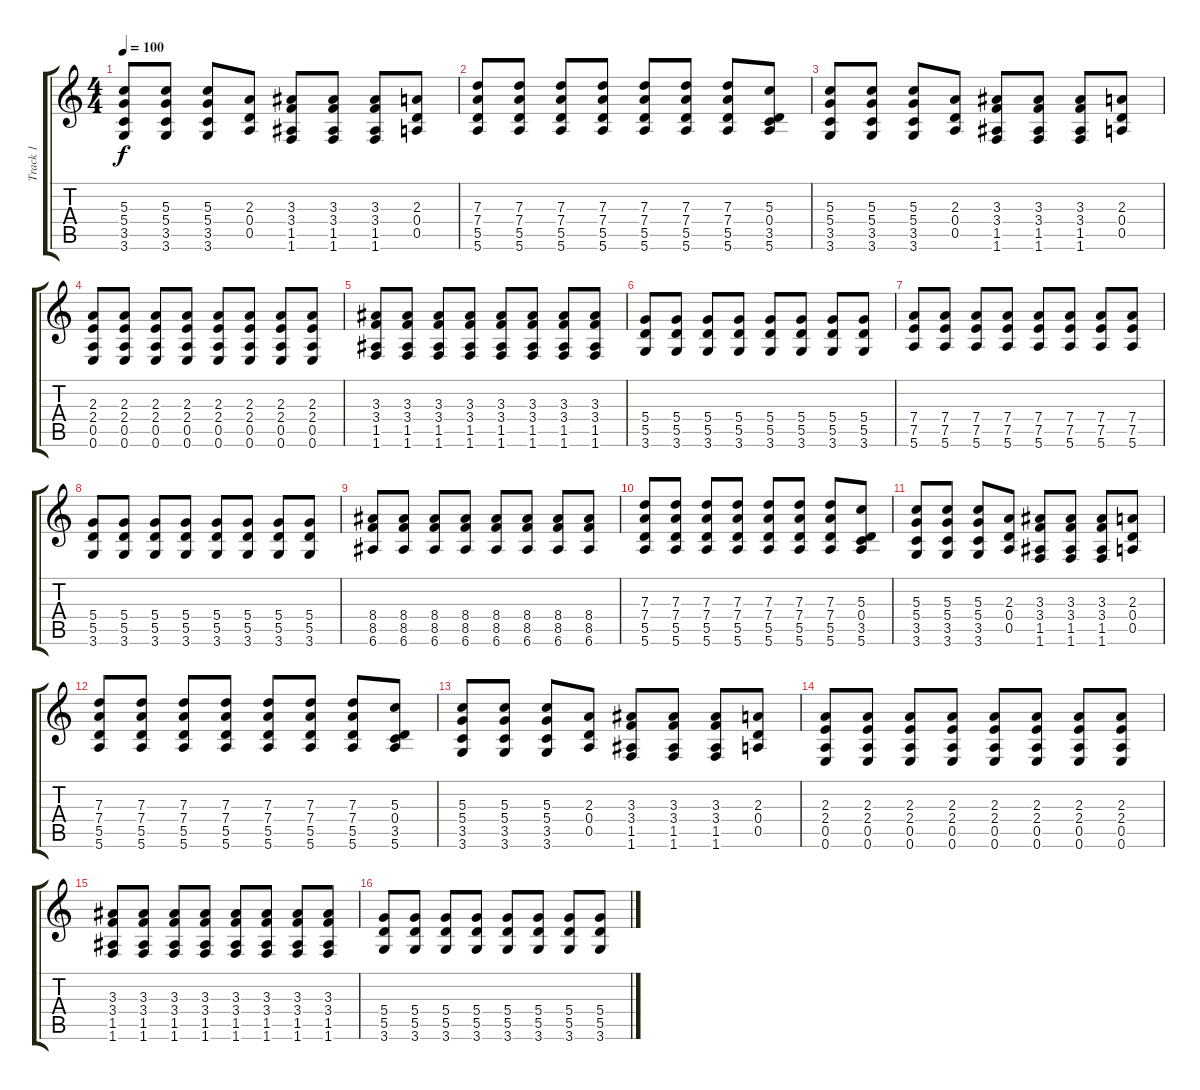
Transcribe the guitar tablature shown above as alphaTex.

\track ("Track 1" "Track 1") {instrument acousticguitarsteel}
\staff {score tabs}
\tuning (E4 B3 G3 D3 A2 E2) {hide}
\ts (4 4)
\tempo 100
\clef g2
\ks c
(5.3 5.4 3.5 3.6).8{dy f} (5.3 5.4 3.5 3.6).8 (5.3 5.4 3.5 3.6).8 (2.3 0.4 0.5).8 (3.3 3.4 1.5 1.6).8 (3.3 3.4 1.5 1.6).8 (3.3 3.4 1.5 1.6).8 (2.3 0.4 0.5).8 |
(7.3 7.4 5.5 5.6).8 (7.3 7.4 5.5 5.6).8 (7.3 7.4 5.5 5.6).8 (7.3 7.4 5.5 5.6).8 (7.3 7.4 5.5 5.6).8 (7.3 7.4 5.5 5.6).8 (7.3 7.4 5.5 5.6).8 (5.3 0.4 3.5 5.6).8 |
(5.3 5.4 3.5 3.6).8 (5.3 5.4 3.5 3.6).8 (5.3 5.4 3.5 3.6).8 (2.3 0.4 0.5).8 (3.3 3.4 1.5 1.6).8 (3.3 3.4 1.5 1.6).8 (3.3 3.4 1.5 1.6).8 (2.3 0.4 0.5).8 |
(2.3 2.4 0.5 0.6).8 (2.3 2.4 0.5 0.6).8 (2.3 2.4 0.5 0.6).8 (2.3 2.4 0.5 0.6).8 (2.3 2.4 0.5 0.6).8 (2.3 2.4 0.5 0.6).8 (2.3 2.4 0.5 0.6).8 (2.3 2.4 0.5 0.6).8 |
(3.3 3.4 1.5 1.6).8 (3.3 3.4 1.5 1.6).8 (3.3 3.4 1.5 1.6).8 (3.3 3.4 1.5 1.6).8 (3.3 3.4 1.5 1.6).8 (3.3 3.4 1.5 1.6).8 (3.3 3.4 1.5 1.6).8 (3.3 3.4 1.5 1.6).8 |
(5.4 5.5 3.6).8 (5.4 5.5 3.6).8 (5.4 5.5 3.6).8 (5.4 5.5 3.6).8 (5.4 5.5 3.6).8 (5.4 5.5 3.6).8 (5.4 5.5 3.6).8 (5.4 5.5 3.6).8 |
(7.4 7.5 5.6).8 (7.4 7.5 5.6).8 (7.4 7.5 5.6).8 (7.4 7.5 5.6).8 (7.4 7.5 5.6).8 (7.4 7.5 5.6).8 (7.4 7.5 5.6).8 (7.4 7.5 5.6).8 |
(5.4 5.5 3.6).8 (5.4 5.5 3.6).8 (5.4 5.5 3.6).8 (5.4 5.5 3.6).8 (5.4 5.5 3.6).8 (5.4 5.5 3.6).8 (5.4 5.5 3.6).8 (5.4 5.5 3.6).8 |
(8.4 8.5 6.6).8 (8.4 8.5 6.6).8 (8.4 8.5 6.6).8 (8.4 8.5 6.6).8 (8.4 8.5 6.6).8 (8.4 8.5 6.6).8 (8.4 8.5 6.6).8 (8.4 8.5 6.6).8 |
(7.3 7.4 5.5 5.6).8 (7.3 7.4 5.5 5.6).8 (7.3 7.4 5.5 5.6).8 (7.3 7.4 5.5 5.6).8 (7.3 7.4 5.5 5.6).8 (7.3 7.4 5.5 5.6).8 (7.3 7.4 5.5 5.6).8 (5.3 0.4 3.5 5.6).8 |
(5.3 5.4 3.5 3.6).8 (5.3 5.4 3.5 3.6).8 (5.3 5.4 3.5 3.6).8 (2.3 0.4 0.5).8 (3.3 3.4 1.5 1.6).8 (3.3 3.4 1.5 1.6).8 (3.3 3.4 1.5 1.6).8 (2.3 0.4 0.5).8 |
(7.3 7.4 5.5 5.6).8 (7.3 7.4 5.5 5.6).8 (7.3 7.4 5.5 5.6).8 (7.3 7.4 5.5 5.6).8 (7.3 7.4 5.5 5.6).8 (7.3 7.4 5.5 5.6).8 (7.3 7.4 5.5 5.6).8 (5.3 0.4 3.5 5.6).8 |
(5.3 5.4 3.5 3.6).8 (5.3 5.4 3.5 3.6).8 (5.3 5.4 3.5 3.6).8 (2.3 0.4 0.5).8 (3.3 3.4 1.5 1.6).8 (3.3 3.4 1.5 1.6).8 (3.3 3.4 1.5 1.6).8 (2.3 0.4 0.5).8 |
(2.3 2.4 0.5 0.6).8 (2.3 2.4 0.5 0.6).8 (2.3 2.4 0.5 0.6).8 (2.3 2.4 0.5 0.6).8 (2.3 2.4 0.5 0.6).8 (2.3 2.4 0.5 0.6).8 (2.3 2.4 0.5 0.6).8 (2.3 2.4 0.5 0.6).8 |
(3.3 3.4 1.5 1.6).8 (3.3 3.4 1.5 1.6).8 (3.3 3.4 1.5 1.6).8 (3.3 3.4 1.5 1.6).8 (3.3 3.4 1.5 1.6).8 (3.3 3.4 1.5 1.6).8 (3.3 3.4 1.5 1.6).8 (3.3 3.4 1.5 1.6).8 |
(5.4 5.5 3.6).8 (5.4 5.5 3.6).8 (5.4 5.5 3.6).8 (5.4 5.5 3.6).8 (5.4 5.5 3.6).8 (5.4 5.5 3.6).8 (5.4 5.5 3.6).8 (5.4 5.5 3.6).8
